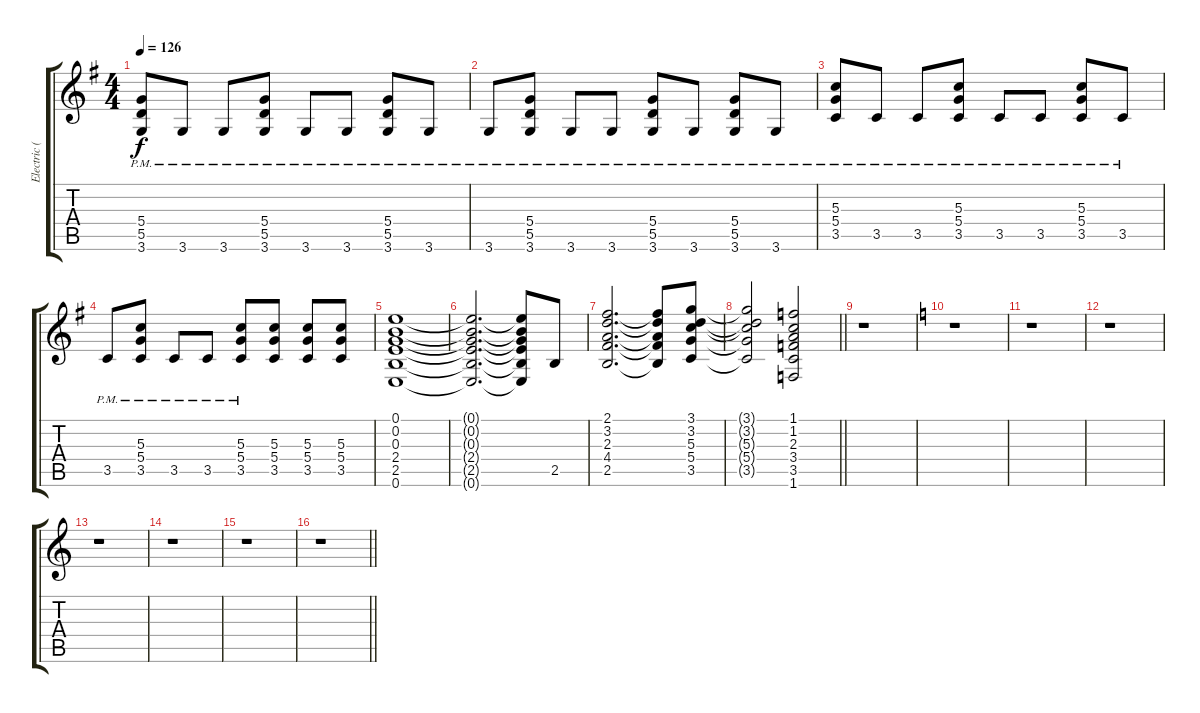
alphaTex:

\track ("Electric (distortion)" "Electric (") {instrument distortionguitar}
\staff {score tabs}
\tuning (E4 B3 G3 D3 A2 E2) {hide}
\ts (4 4)
\tempo 126
\clef g2
\ks g
(5.4{pm} 5.5{pm} 3.6{pm}).8{dy f} 3.6{pm}.8 3.6{pm}.8 (5.4{pm} 5.5{pm} 3.6{pm}).8 3.6{pm}.8 3.6{pm}.8 (5.4{pm} 5.5{pm} 3.6{pm}).8 3.6{pm}.8 |
3.6{pm}.8 (5.4{pm} 5.5{pm} 3.6{pm}).8 3.6{pm}.8 3.6{pm}.8 (5.4{pm} 5.5{pm} 3.6{pm}).8 3.6{pm}.8 (5.4{pm} 5.5{pm} 3.6{pm}).8 3.6{pm}.8 |
(5.3{pm} 5.4{pm} 3.5{pm}).8 3.5{pm}.8 3.5{pm}.8 (5.3{pm} 5.4{pm} 3.5{pm}).8 3.5{pm}.8 3.5{pm}.8 (5.3{pm} 5.4{pm} 3.5{pm}).8 3.5{pm}.8 |
3.5{pm}.8 (5.3{pm} 5.4{pm} 3.5{pm}).8 3.5{pm}.8 3.5{pm}.8 (5.3{pm} 5.4{pm} 3.5{pm}).8 (5.3 5.4 3.5).8 (5.3 5.4 3.5).8 (5.3 5.4 3.5).8 |
(0.1 0.2 0.3 2.4 2.5 0.6).1 |
(0.1{t} 0.2{t} 0.3{t} 2.4{t} 2.5{t} 0.6{t}).2{d} (0.1{t} 0.2{t} 0.3{t} 2.4{t} 2.5{t} 0.6{t}).8 2.5.8 |
(2.1 3.2 2.3 4.4 2.5).2{d} (2.1{t} 3.2{t} 2.3{t} 4.4{t} 2.5{t}).8 (3.1 3.2 5.3 5.4 3.5).8 |
\barLineRight lightlight
(3.1{t} 3.2{t} 5.3{t} 5.4{t} 3.5{t}).2 (1.1 1.2 2.3 3.4 3.5 1.6).2 |
r.1 |
\ks c
r.1 |
r.1 |
r.1 |
r.1 |
r.1 |
r.1 |
\barLineRight lightlight
r.1
